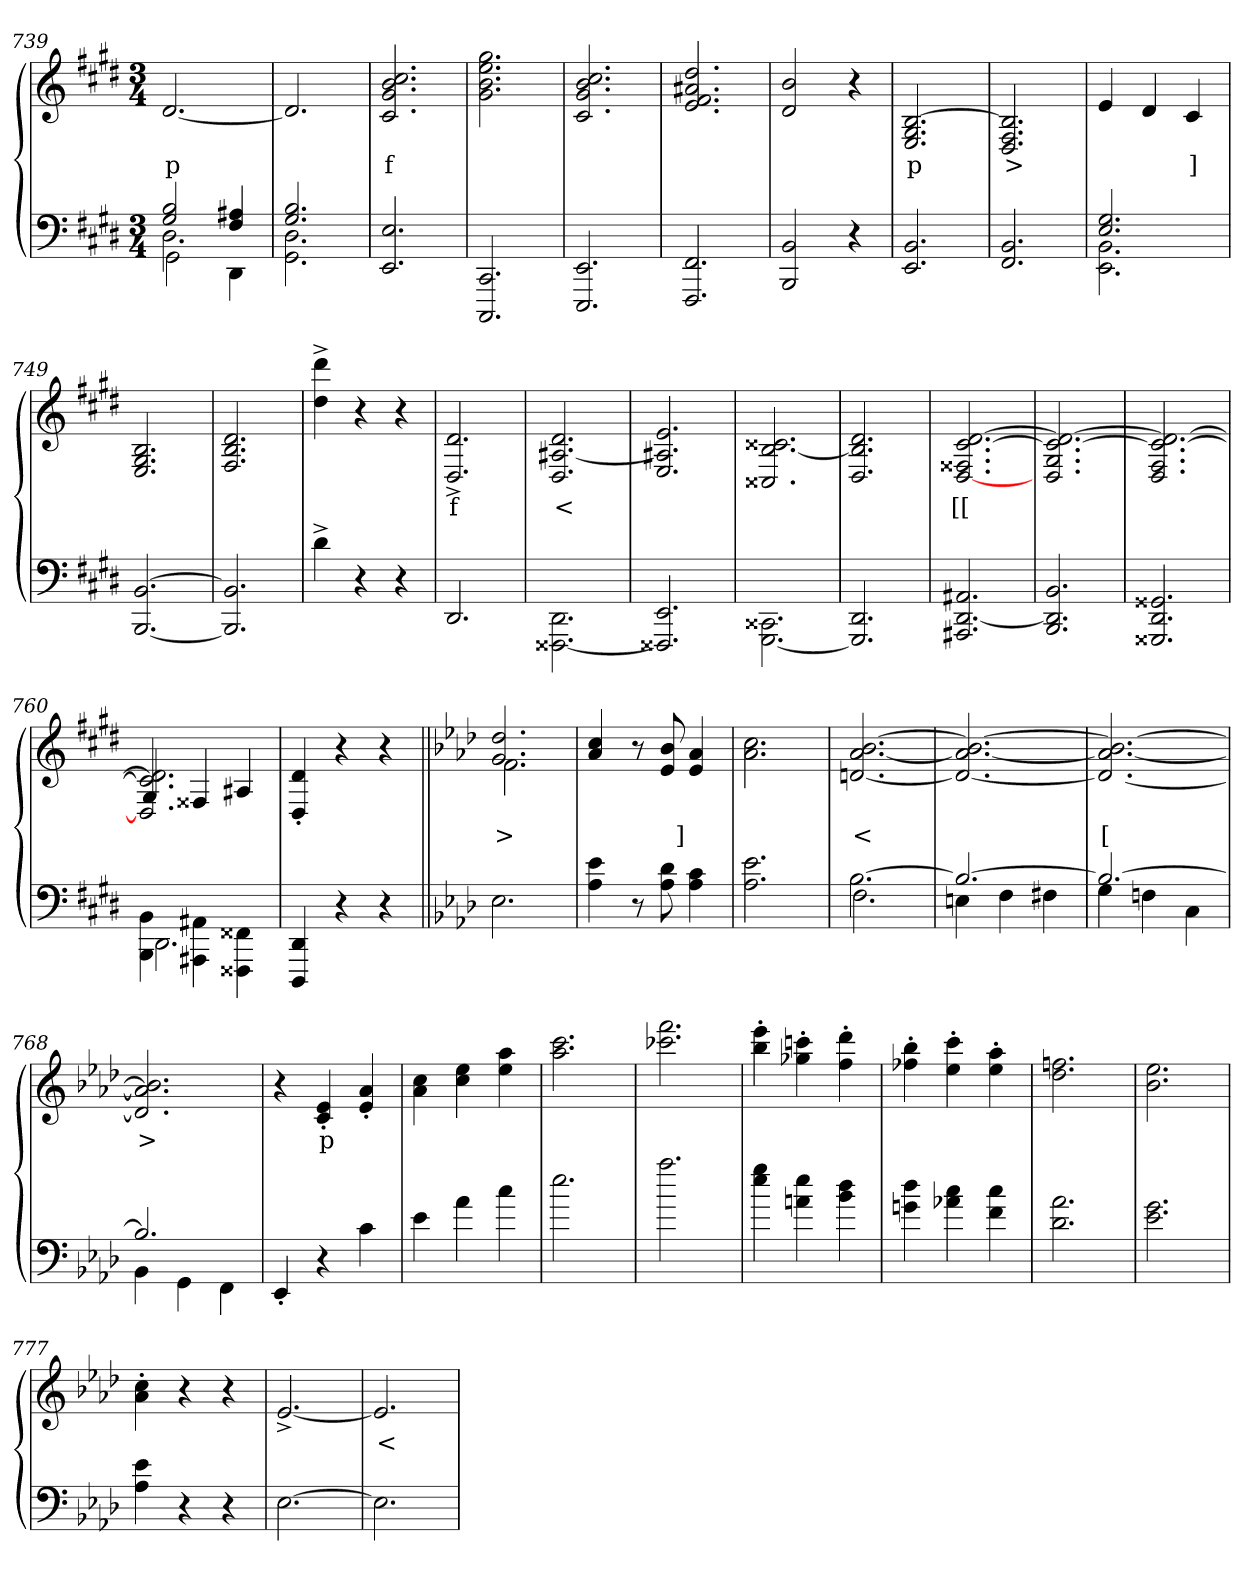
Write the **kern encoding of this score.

**kern	**kern	**text
*part2	*part1	*part1
*staff2	*staff1	*staff1
*clefF4	*clefG2	*
*k[f#c#g#d#]	*k[f#c#g#d#]	*
*M3/4	*M3/4	*
=739	=739	=739
*^	*	*
*	*^	*	*
2B 2G#	2.D#	2GG#\	[2.d#	p
4A#X 4F#	.	4DD#\	.	.
*	*v	*v	*	*
=740	=740	=740	=740
2.B 2.G#	2.D# 2.GG#	2.d#]	.
*v	*v	*	*
=741	=741	=741
2.E 2.EE	2.cc# 2.b 2.g# 2.c#	f
=742	=742	=742
2.CC# 2.CCC#	2.gg# 2.ee 2.b 2.g#	.
=743	=743	=743
2.EE 2.EEE	2.cc# 2.b 2.g# 2.c#	.
=744	=744	=744
2.FF# 2.FFF#	2.dd# 2.a#X 2.f# 2.e	.
=745	=745	=745
2BB 2BBB	2b 2d#	.
4r	4r	.
=746	=746	=746
2.BB 2.EE	[2.B 2.G# 2.E	p
=747	=747	=747
2.BB 2.FF#	2.B] 2.F# 2.D#	>
=748	=748	=748
*^	*	*
2.G# 2.E	2.BB 2.EE	4e	.
.	.	4d#	.
.	.	4c#	]
*v	*v	*	*
=749	=749	=749
[2.BB [2.BBB	2.B 2.G# 2.E	.
=750	=750	=750
2.BB] 2.BBB]	2.d# 2.B 2.F#	.
=751	=751	=751
4d#^>	4dd#^> 4ddd#^>	.
4r	4r	.
4r	4r	.
=752	=752	=752
2.DD#	2.d#^> 2.D#^>	f
=753	=753	=753
2.DD#\ [2.FFF##X	2.d# [2.A#X 2.D#	<
=754	=754	=754
2.EE 2.FFF##X]	2.e 2.A#X] 2.E	.
=755	=755	=755
2.CC##X\ [2.GGG#	2.c##X [2.B 2.C##X	.
=756	=756	=756
2.DD# 2.GGG#]	2.d# 2.B] 2.D#	.
=757	=757	=757
2.AA#X [2.DD# 2.AAA#X	[2.d# [2.c# 2.F##X [2.D#	[[
=758	=758	=758
2.BB 2.DD#] 2.BBB	2.d#_ 2.c#_ 2.G# 2.D#	.
=759	=759	=759
2.GG##X 2.DD# 2.GGG##X	2.d#_ 2.c#_ 2.F# 2.D#	.
=760	=760	=760
*^	*^	*
4BB\ 4BBB\	2.DD#	2.d#] 2.c#] 2.D#]	4G#/	.
4AA#X\ 4AAA#X\	.	.	4F##X/	.
4FF##X\ 4FFF##X\	.	.	4A#X/	.
*v	*v	*	*	*
*	*v	*v	*
=761	=761	=761
4DD# 4DDD#	4d#'> 4D#'>	.
4r	4r	.
4r	4r	.
=762||	=762||	=762||
*k[b-e-a-d-]	*k[b-e-a-d-]	*
*	*^	*
2.E-	2.dd- 2.g	2.f	>
*	*v	*v	*
=763	=763	=763
4e- 4A-	4cc/ 4a-	.
8r	8r	.
8d- 8A-	8b- 8e-	.
4c 4A-	4a- 4e-	]
=764	=764	=764
2.e- 2.A-	2.cc\ 2.a-\	.
=765	=765	=765
*^	*	*
[2.B-\	2.F	[2.b- [2.a- [2.dn	<
=766	=766	=766	=766
2.B-_	4En	2.b-_ 2.a-_ 2.dn_	.
.	4F	.	.
.	4F#X	.	.
=767	=767	=767	=767
2.B-_	4G	2.b-_ 2.a-_ 2.dn_	[
.	4Fn	.	.
.	4C	.	.
=768	=768	=768	=768
2.B-]	4BB-	2.b-] 2.a-] 2.dn]	>
.	4GG	.	.
.	4FF	.	.
*v	*v	*	*
=769	=769	=769
4EE-'>/	4r	.
4r	4e-'> 4c'>	p
4c\	4a-'> 4e-'>	.
=770	=770	=770
4e-	4cc 4a-	.
4a-	4ee- 4cc	.
4cc	4aa- 4ee-	.
=771	=771	=771
2.ee-	2.ccc 2.aa-	.
=772	=772	=772
2.aa-	2.fff 2.ccc-X	.
=773	=773	=773
4gg 4ee-	4eee-'> 4bb-'>	.
4ee- 4an	4cccn'> 4gg-X'>	.
4dd- 4b-	4ddd-'> 4ff'>	.
=774	=774	=774
4dd- 4gn	4bb-'> 4ff-X'>	.
4cc 4a-X	4ccc'> 4ee-'>	.
4cc 4f	4aa-'> 4ee-'>	.
=775	=775	=775
2.a- 2.d-	2.ffn 2.dd-	.
=776	=776	=776
2.g 2.e-	2.ee- 2.b-	.
=777	=777	=777
4e- 4A-	4cc'> 4a-'>	.
4r	4r	.
4r	4r	.
=778	=778	=778
[2.E-	[2.e-^>	.
=779	=779	=779
2.E-]	2.e-]	<
=	=	=
*-	*-	*-
